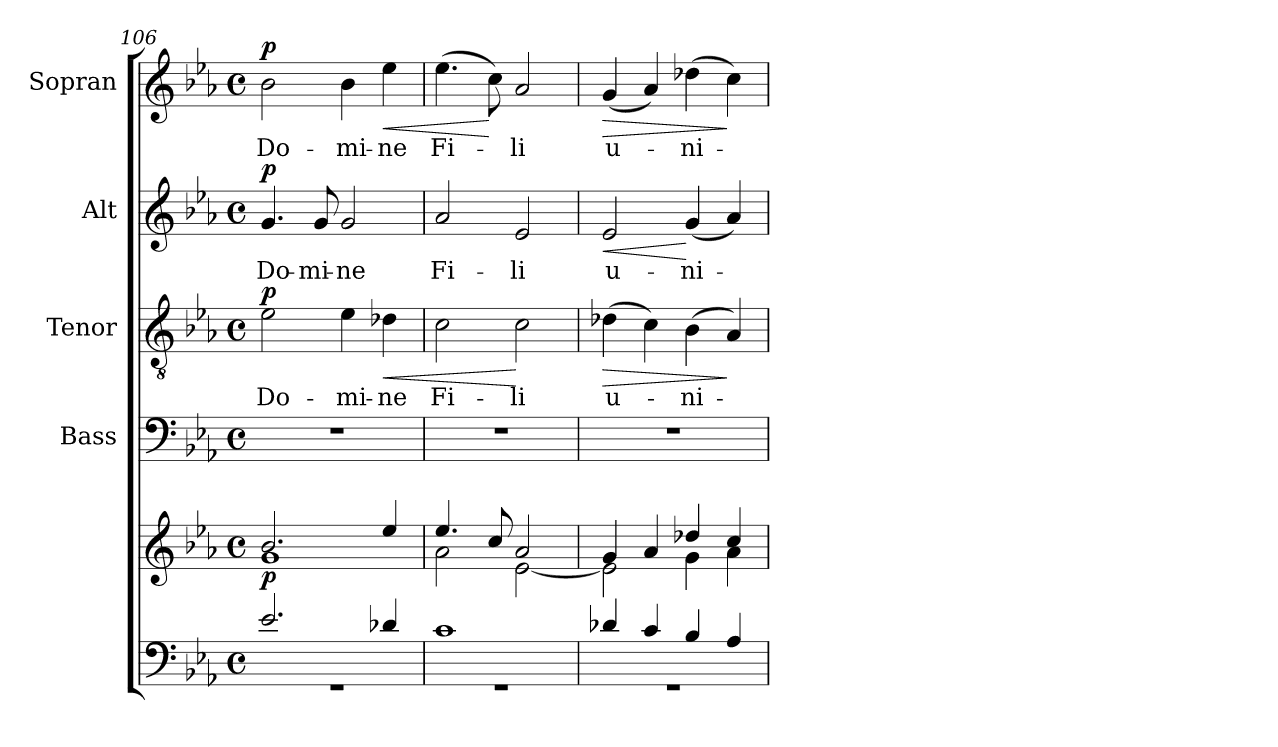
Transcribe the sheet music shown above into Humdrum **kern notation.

**kern	**kern	**dynam	**kern	**kern	**text	**dynam	**kern	**text	**dynam	**kern	**text	**dynam
*part5	*part5	*part5	*part4	*part3	*part3	*part3	*part2	*part2	*part2	*part1	*part1	*part1
*staff6	*staff5	*staff5/6	*staff4	*staff3	*staff3	*staff3	*staff2	*staff2	*staff2	*staff1	*staff1	*staff1
*	*	*	*I"Bass	*I"Tenor	*	*	*I"Alt	*	*	*I"Sopran	*	*
*	*	*	*I'B.	*I'T.	*	*	*I'A.	*	*	*I'S.	*	*
*clefF4	*clefG2	*	*clefF4	*clefGv2	*	*	*clefG2	*	*	*clefG2	*	*
*k[b-e-a-]	*k[b-e-a-]	*	*k[b-e-a-]	*k[b-e-a-]	*	*	*k[b-e-a-]	*	*	*k[b-e-a-]	*	*
*E-:	*E-:	*	*E-:	*E-:	*	*	*E-:	*	*	*E-:	*	*
*M4/4	*M4/4	*	*M4/4	*M4/4	*	*	*M4/4	*	*	*M4/4	*	*
*met(c)	*met(c)	*	*met(c)	*met(c)	*	*	*met(c)	*	*	*met(c)	*	*
=106	=106	=106	=106	=106	=106	=106	=106	=106	=106	=106	=106	=106
*^	*^	*	*	*	*	*	*	*	*	*	*	*
!	!	!	!	!LO:DY:b	!	!	!LO:LY:b	!LO:DY:a	!	!LO:LY:b	!LO:DY:a	!	!LO:LY:b	!LO:DY:a
2.e-/	1rGG	2.b-/	1g	p	1r	2e-\	Do-	p	4.g/	Do-	p	2b-\	Do-	p
!	!	!	!	!	!	!	!	!	!	!LO:LY:b	!	!	!	!
.	.	.	.	.	.	.	.	.	8g/	-mi-	.	.	.	.
!	!	!	!	!	!	!	!LO:LY:b	!	!	!LO:LY:b	!	!	!LO:LY:b	!
.	.	.	.	.	.	4e-\	-mi-	.	2g/	-ne	.	4b-\	-mi-	.
!	!	!	!	!	!	!	!LO:LY:b	!LO:HP:b	!	!	!	!	!LO:LY:b	!LO:HP:b
4d-X/	.	4ee-/	.	.	.	4d-X\	-ne	<	.	.	.	4ee-\	-ne	<
!!LO:PB:g=z
=107	=107	=107	=107	=107	=107	=107	=107	=107	=107	=107	=107	=107	=107	=107
!	!	!	!	!	!	!	!LO:LY:b	!	!	!LO:LY:b	!	!	!LO:LY:b	!
1c	1rGG	4.ee-/	2a-\	.	1r	2c\	Fi-	.	2a-/	Fi-	.	(>4.ee-\	Fi-	.
.	.	8cc/	.	.	.	.	.	.	.	.	.	8cc\)	.	[
!	!	!	!	!	!	!	!LO:LY:b	!	!	!LO:LY:b	!	!	!LO:LY:b	!
.	.	2a-/	[<2e-\	.	.	2c\	-li	[	2e-/	-li	.	2a-/	-li	.
=108	=108	=108	=108	=108	=108	=108	=108	=108	=108	=108	=108	=108	=108	=108
!	!	!	!	!	!	!	!LO:LY:b	!LO:HP:b	!	!LO:LY:b	!LO:HP:b	!	!LO:LY:b	!LO:HP:b
4d-X/	1rGG	4g/	2e-\]	.	1r	(>4d-X\	u-	>	2e-/	u-	<	(<4g/	u-	>
4c/	.	4a-/	.	.	.	4c\)	.	.	.	.	.	4a-/)	.	.
!	!	!	!	!	!	!	!LO:LY:b	!	!	!LO:LY:b	!	!	!LO:LY:b	!
4B-/	.	4dd-X/	4g\	.	.	(>4B-\	-ni-	.	(<4g/	-ni-	[	(>4dd-X\	-ni-	.
4A-/	.	4cc/	4a-\	.	.	4A-/)	.	]	4a-/)	.	.	4cc\)	.	]
*v	*v	*	*	*	*	*	*	*	*	*	*	*	*	*
*	*v	*v	*	*	*	*	*	*	*	*	*	*	*
=	=	=	=	=	=	=	=	=	=	=	=	=
*-	*-	*-	*-	*-	*-	*-	*-	*-	*-	*-	*-	*-
